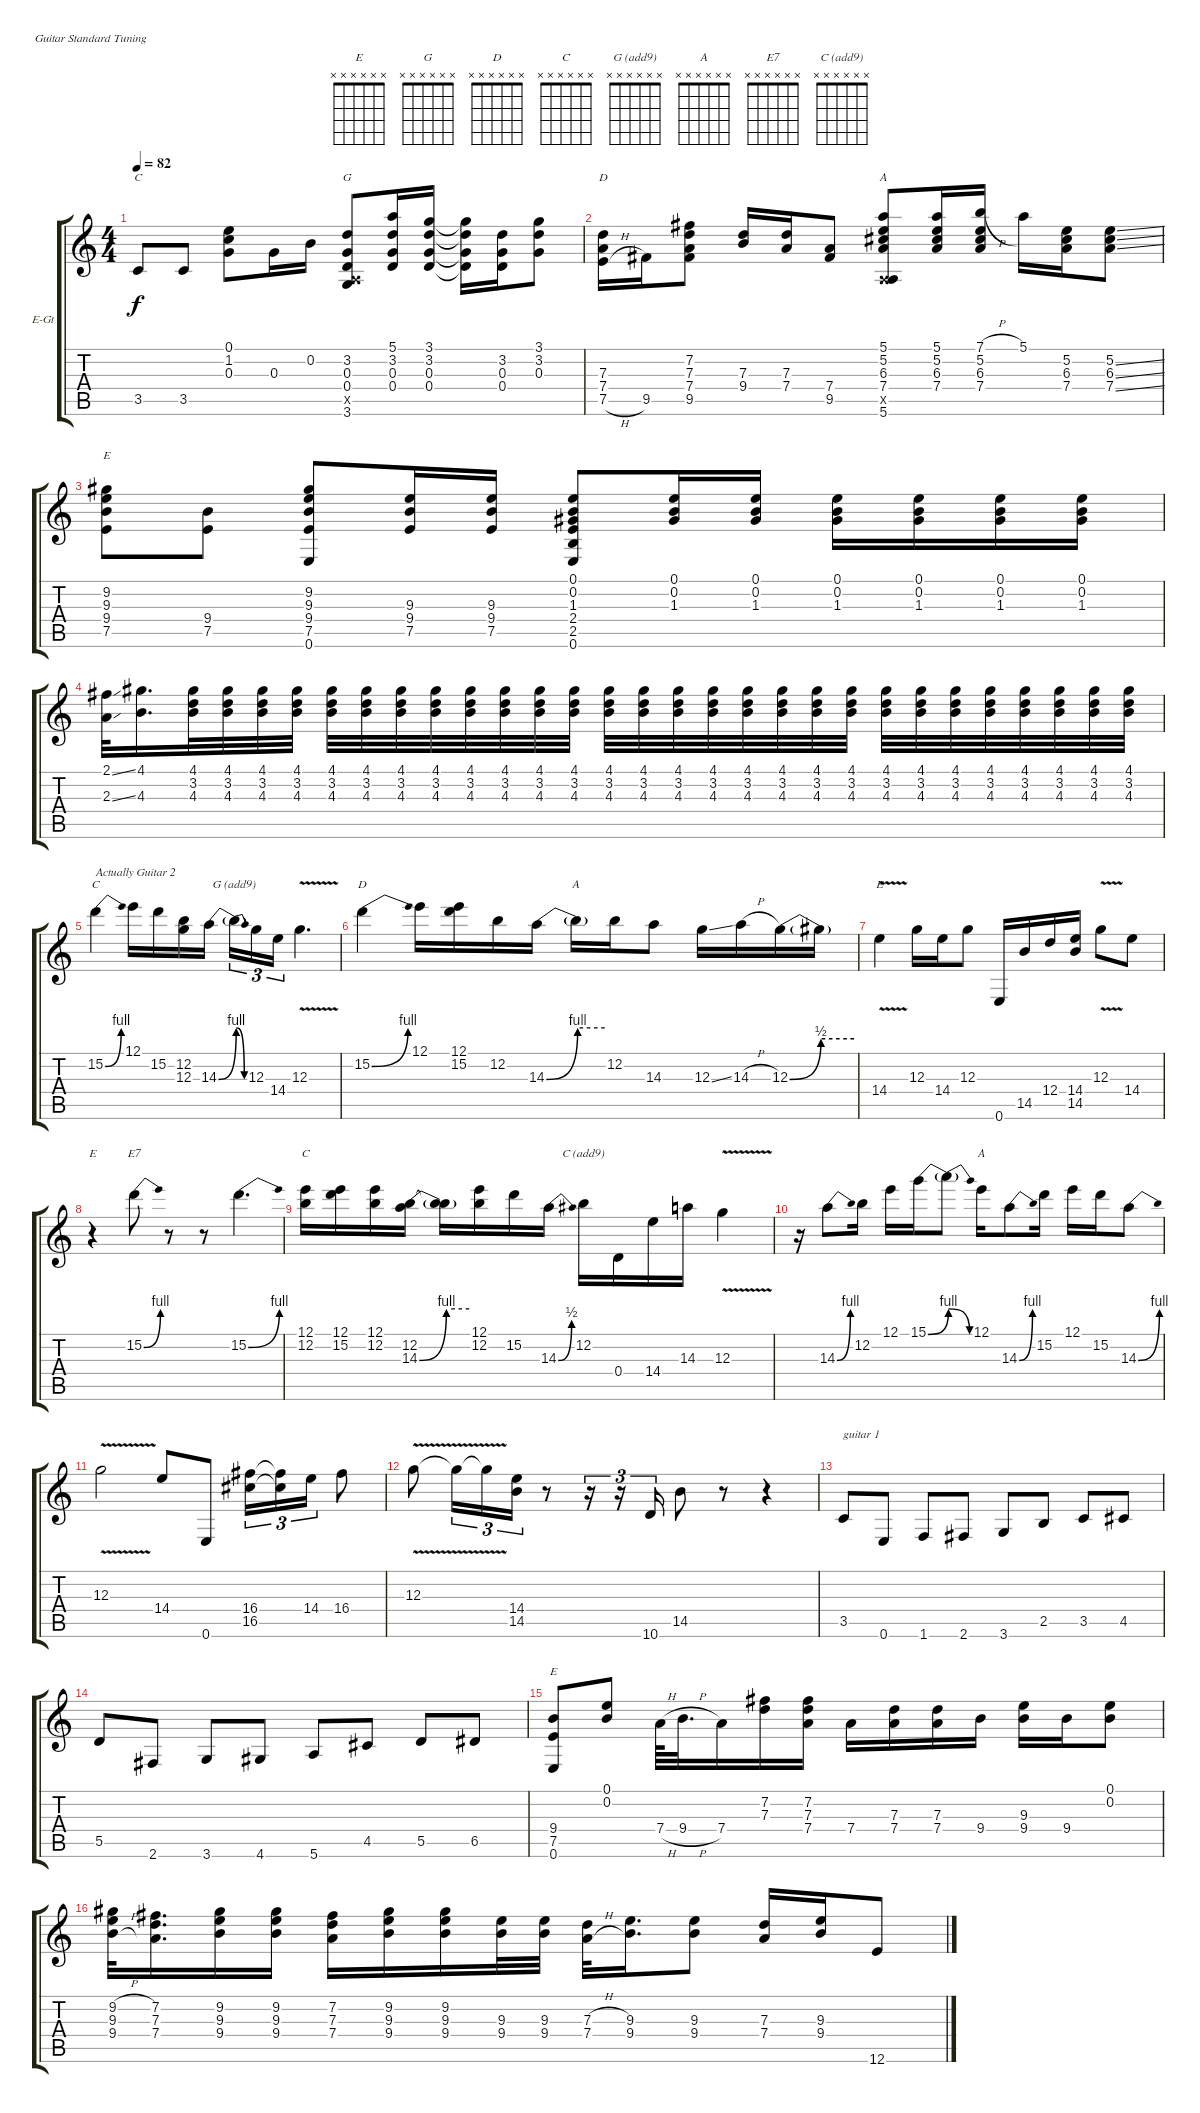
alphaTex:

\bracketExtendMode groupsimilarinstruments
\firstSystemTrackNameOrientation horizontal
\otherSystemsTrackNameOrientation horizontal
\track ("Guitar 1" "E-Gt") {instrument electricguitarclean}
\staff {score tabs}
\tuning (E4 B3 G3 D3 A2 E2)
\chord ("E" x x x x x x)
\chord ("G" x x x x x x)
\chord ("D" x x x x x x)
\chord ("C" x x x x x x)
\chord ("G (add9)" x x x x x x)
\chord ("A" x x x x x x)
\chord ("E7" x x x x x x)
\chord ("C (add9)" x x x x x x)
\ts (4 4)
\tempo 82
\clef g2
\ks c
3.5.8{ch "C" dy f} 3.5.8 (0.1 1.2 0.3).8 0.3.16 0.2.16 (3.2 0.3 0.4 0.5{x} 3.6).8{ch "G"} (5.1 3.2 0.3 0.4).16 (3.1 3.2 0.3 0.4).16 (3.1{t} 3.2{t} 0.3{t} 0.4{t}).16 (3.2 0.3 0.4).16 (3.1 3.2 0.3).8 |
(7.3 7.4 7.5{h}).16{ch "D"} 9.5.16 (7.2 7.3 7.4 9.5).8 (7.3 9.4).16 (7.3 7.4).16 (7.4 9.5).8 (5.1 5.2 6.3 7.4 0.5{x} 5.6).8{ch "A"} (5.1 5.2 6.3 7.4).16 (7.1{h} 5.2 6.3 7.4).16 5.1.16 (5.2 6.3 7.4).16 (5.2{ss} 6.3{ss} 7.4{ss}).8 |
(9.2 9.3 9.4 7.5).8{ch "E"} (9.4 7.5).8 (9.2 9.3 9.4 7.5 0.6).8 (9.3 9.4 7.5).16 (9.3 9.4 7.5).16 (0.1 0.2 1.3 2.4 2.5 0.6).8 (0.1 0.2 1.3).16 (0.1 0.2 1.3).16 (0.1 0.2 1.3).16 (0.1 0.2 1.3).16 (0.1 0.2 1.3).16 (0.1 0.2 1.3).16 |
(2.1{ss} 2.3{ss}).32 (4.1 4.3).16{d} (4.1 3.2 4.3).32 (4.1 3.2 4.3).32 (4.1 3.2 4.3).32 (4.1 3.2 4.3).32 (4.1 3.2 4.3).32 (4.1 3.2 4.3).32 (4.1 3.2 4.3).32 (4.1 3.2 4.3).32 (4.1 3.2 4.3).32 (4.1 3.2 4.3).32 (4.1 3.2 4.3).32 (4.1 3.2 4.3).32 (4.1 3.2 4.3).32 (4.1 3.2 4.3).32 (4.1 3.2 4.3).32 (4.1 3.2 4.3).32 (4.1 3.2 4.3).32 (4.1 3.2 4.3).32 (4.1 3.2 4.3).32 (4.1 3.2 4.3).32 (4.1 3.2 4.3).32 (4.1 3.2 4.3).32 (4.1 3.2 4.3).32 (4.1 3.2 4.3).32 (4.1 3.2 4.3).32 (4.1 3.2 4.3).32 (4.1 3.2 4.3).32 (4.1 3.2 4.3).32 |
15.2{be (bend 0 0 60 4)}.4{ch "C" txt "Actually Guitar 2"} 12.1.16 15.2.16 (12.2 12.3).16 14.3{be (bend 0 0 60 4)}.16 14.3{be (release 0 4 60 0) t}.16{tu (3 2) ch "G (add9)"} 12.3.16{tu (3 2)} 14.4.16{tu (3 2)} 12.3{v}.4{d} |
15.2{be (bend 0 0 60 4)}.4{ch "D"} 12.1.16 (12.1 15.2).16 12.2.16 14.3{be (bend 0 0 60 4)}.16 14.3{be (hold 0 4 60 4) t}.16{ch "A"} 12.2.16 14.3.8 12.3{ss}.16 14.3{h}.16 12.3{be (bend 0 0 60 2)}.16 12.3{be (hold 0 2 60 2) t}.16 |
14.4{v}.4{ch "E"} 12.3.16 14.4.16 12.3.8 0.6.16 14.5.16 12.4.16 (14.4 14.5).16 12.3{v}.8 14.4.8 |
r.4{ch "E"} 15.2{be (bend 0 0 60 4)}.8{ch "E7"} r.8 r.8 15.2{be (bend 0 0 60 4)}.4{d} |
(12.1 12.2).16{ch "C"} (12.1 15.2).16 (12.1 12.2).16 (12.2 14.3{be (bend 0 0 60 4)}).16 (12.2{t} 14.3{be (hold 0 4 60 4) t}).16 (12.1 12.2).16 15.2.16 14.3{be (bend 0 0 60 2)}.16 12.2.16{ch "C (add9)"} 0.4.16 14.4.16 14.3.16 12.3{v}.4 |
r.16 14.3{be (bend 0 0 60 4)}.8 12.2.16 12.1.16 15.1{be (bend 0 0 60 4)}.16 15.1{be (release 0 4 60 0) t}.8 12.1.16{ch "A"} 14.3{be (bend 0 0 60 4)}.8 15.2.16 12.1.16 15.2.16 14.3{be (bend 0 0 60 4)}.8 |
12.3{v}.2 14.4.8 0.6.8 (16.4 16.5).16{tu (3 2)} (16.4{t} 16.5{t}).16{tu (3 2)} 14.4.16{tu (3 2)} 16.4.8 |
12.3{v}.8 12.3{v t}.16{tu (3 2)} 12.3{v t}.16{tu (3 2)} (14.4 14.5).16{tu (3 2)} r.8 r.16{tu (3 2)} r.16{tu (3 2)} 10.6.16{tu (3 2)} 14.5.8 r.8 r.4 |
3.5.8{txt "guitar 1"} 0.6.8 1.6.8 2.6.8 3.6.8 2.5.8 3.5.8 4.5.8 |
5.5.8 2.6.8 3.6.8 4.6.8 5.6.8 4.5.8 5.5.8 6.5.8 |
(9.4 7.5 0.6).8{ch "E"} (0.1 0.2).8 7.4{h}.64 9.4{h}.32{d} 7.4.16 (7.2 7.3).16 (7.2 7.3 7.4).16 7.4.16 (7.3 7.4).16 (7.3 7.4).16 9.4.16 (9.3 9.4).16 9.4.16 (0.1 0.2).8 |
(9.2{h} 9.3{h} 9.4{h}).32 (7.2 7.3 7.4).16{d} (9.2 9.3 9.4).16 (9.2 9.3 9.4).16 (7.2 7.3 7.4).16 (9.2 9.3 9.4).16 (9.2 9.3 9.4).16 (9.3 9.4).32 (9.3 9.4).32 (7.3{h} 7.4{h}).32 (9.3 9.4).16{d} (9.3 9.4).8 (7.3 7.4).16 (9.3 9.4).16 12.6{ss}.8
